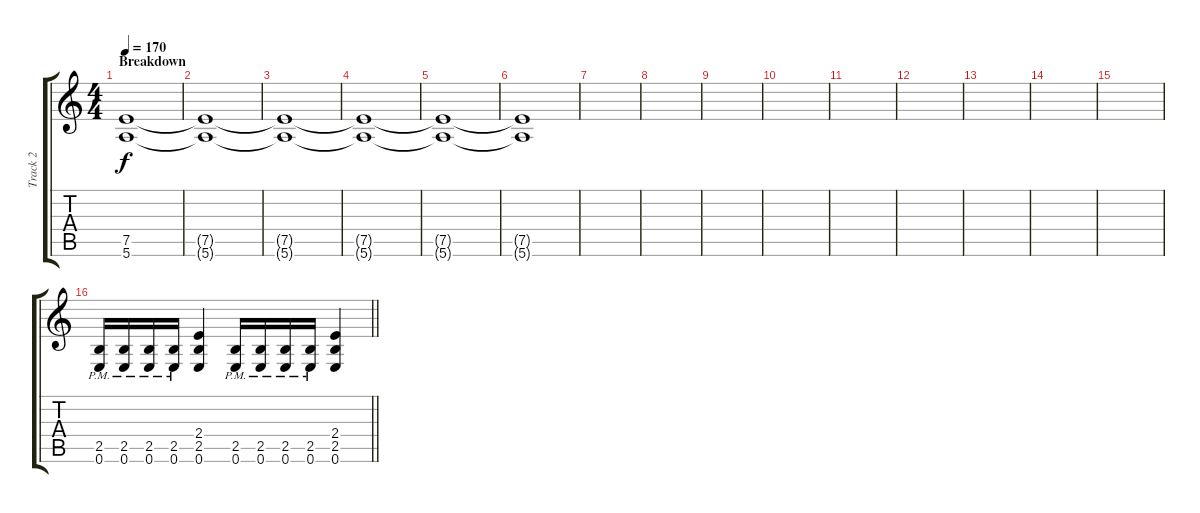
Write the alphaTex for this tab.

\track ("Track 2" "Track 2") {instrument distortionguitar}
\staff {score tabs}
\tuning (E4 B3 G3 D3 A2 E2) {hide}
\ts (4 4)
\section ("" "Breakdown")
\tempo 170
\clef g2
\ks c
(7.5 5.6).1{dy f} |
(7.5{t} 5.6{t}).1 |
(7.5{t} 5.6{t}).1 |
(7.5{t} 5.6{t}).1{volume 0} |
(7.5{t} 5.6{t}).1 |
(7.5{t} 5.6{t}).1 |
|
|
|
|
|
|
|
|
|
\barLineRight lightlight
(2.5{pm} 0.6{pm}).16 (2.5{pm} 0.6{pm}).16 (2.5{pm} 0.6{pm}).16 (2.5{pm} 0.6{pm}).16 (2.4 2.5 0.6).4 (2.5{pm} 0.6{pm}).16 (2.5{pm} 0.6{pm}).16 (2.5{pm} 0.6{pm}).16 (2.5{pm} 0.6{pm}).16 (2.4 2.5 0.6).4
